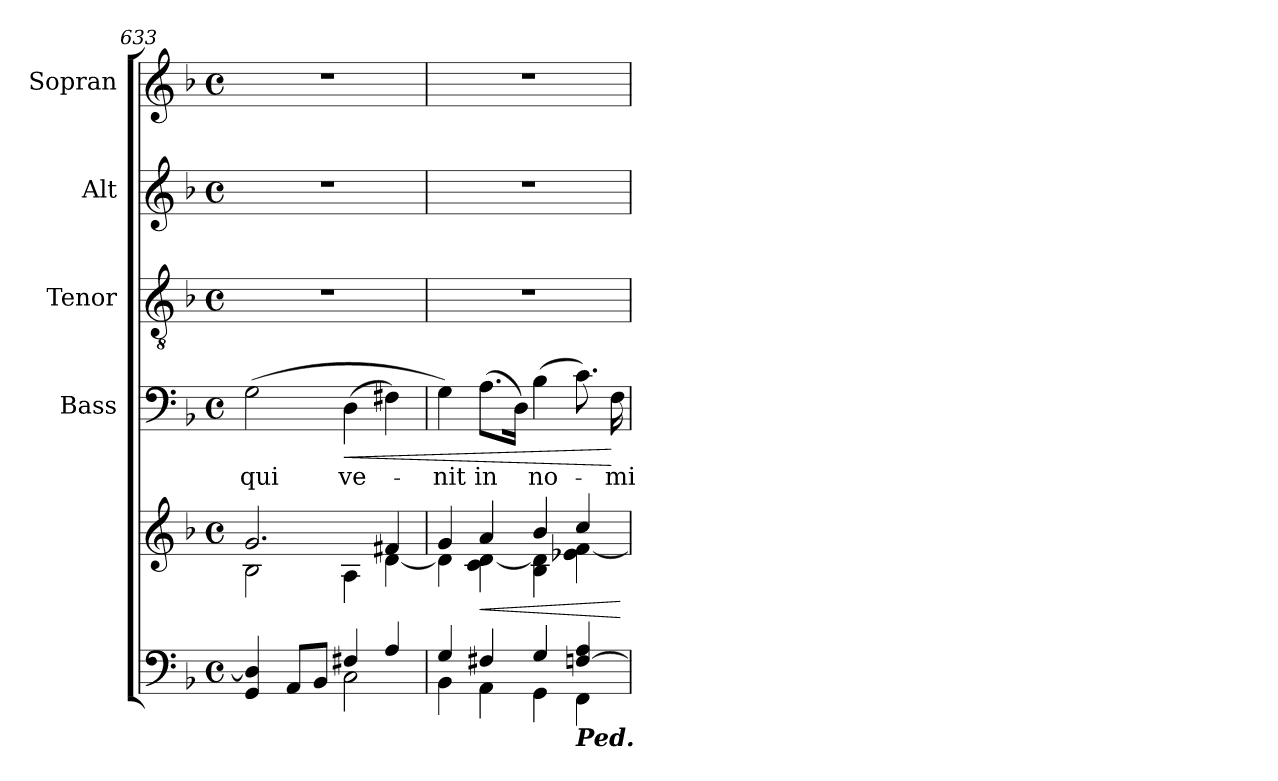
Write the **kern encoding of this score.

**kern	**kern	**dynam	**kern	**text	**dynam	**kern	**kern	**kern
*part5	*part5	*part5	*part4	*part4	*part4	*part3	*part2	*part1
*staff6	*staff5	*staff5/6	*staff4	*staff4	*staff4	*staff3	*staff2	*staff1
*	*	*	*I"Bass	*	*	*I"Tenor	*I"Alt	*I"Sopran
*	*	*	*I'B.	*	*	*I'T.	*I'A.	*I'S.
*clefF4	*clefG2	*	*clefF4	*	*	*clefGv2	*clefG2	*clefG2
*k[b-]	*k[b-]	*	*k[b-]	*	*	*k[b-]	*k[b-]	*k[b-]
*F:	*F:	*	*F:	*	*	*F:	*F:	*F:
*M4/4	*M4/4	*	*M4/4	*	*	*M4/4	*M4/4	*M4/4
*met(c)	*met(c)	*	*met(c)	*	*	*met(c)	*met(c)	*met(c)
=633	=633	=633	=633	=633	=633	=633	=633	=633
*^	*^	*	*	*	*	*	*	*
!	!	!	!	!	!	!LO:LY:b	!	!	!	!
4GG/ 4D/]	2ryy	2.g/	2B-\	.	(>2G\	qui	.	1r	1r	1r
8AA/L	.	.	.	.	.	.	.	.	.	.
8BB-/J	.	.	.	.	.	.	.	.	.	.
!	!	!	!	!	!	!LO:LY:b	!LO:HP:b	!	!	!
4F#X/	2C\	.	4A\	.	(>4D\	ve-	<	.	.	.
4A/	.	4f#X/	[<4d\	.	4F#X\)	.	.	.	.	.
=634	=634	=634	=634	=634	=634	=634	=634	=634	=634	=634
!	!	!	!	!	!	!LO:LY:b	!	!	!	!
4G/	4BB-\	4g/	4d\]	.	4G\)	-nit	.	1r	1r	1r
!	!	!	!	!LO:HP:b	!	!LO:LY:b	!	!	!	!
4F#X/	4AA\	4a/	4c\ [<4d\	<	(>8.A\L	in	.	.	.	.
.	.	.	.	.	16D\Jk)	.	.	.	.	.
!	!	!	!	!	!	!LO:LY:b	!	!	!	!
4G/	4GG\	4b-/	4B-\ 4d\]	.	(>4B-\	no-	.	.	.	.
!LO:TX:b:Bi:t=Ped.	!	!	!	!	!	!	!	!	!	!
[<4Fn/ 4A/	4FF\	4cc/	4e-X\ [<4f\	.	8.c\)	.	.	.	.	.
!	!	!	!	!	!	!LO:LY:b	!	!	!	!
.	.	.	.	.	16F\	-mi-	[	.	.	.
*v	*v	*	*	*	*	*	*	*	*	*
*	*v	*v	*	*	*	*	*	*	*
.	.	[	.	.	.	.	.	.
=	=	=	=	=	=	=	=	=
*-	*-	*-	*-	*-	*-	*-	*-	*-
